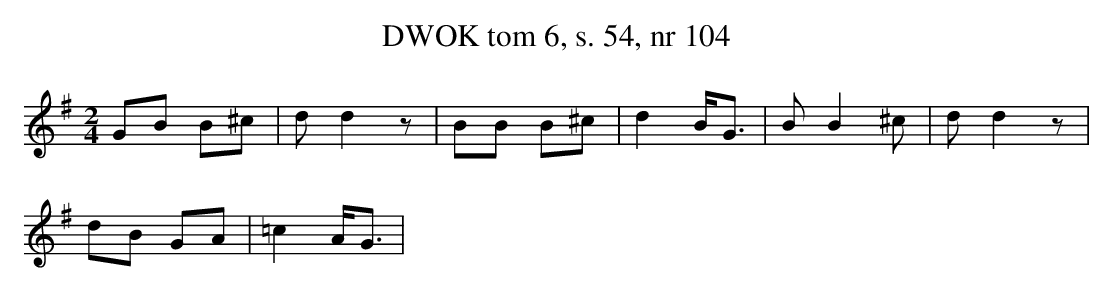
X:1
T:DWOK tom 6, s. 54, nr 104
L:1/16
M:2/4
K:G
G2B2 B2^c2|d2d4z2|B2B2 B2^c2|d4 BG3|B2B4^c2|d2d4z2|
d2B2 G2A2|=c4 AG3|
